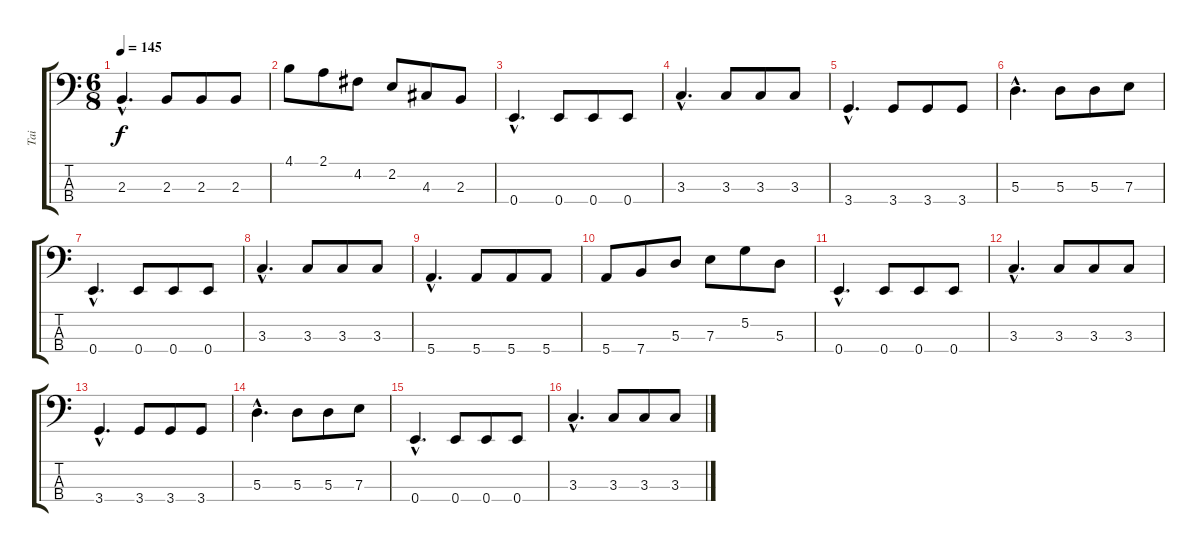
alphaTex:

\track ("Tai" "Tai") {instrument electricbassfinger}
\staff {score tabs}
\tuning (G2 D2 A1 E1) {hide}
\ts (6 8)
\tempo 145
\clef f4
\ks c
2.3{hac}.4{d dy f} 2.3.8 2.3.8 2.3.8 |
4.1.8 2.1.8 4.2.8 2.2.8 4.3.8 2.3.8 |
0.4{hac}.4{d} 0.4.8 0.4.8 0.4.8 |
3.3{hac}.4{d} 3.3.8 3.3.8 3.3.8 |
3.4{hac}.4{d} 3.4.8 3.4.8 3.4.8 |
5.3{hac}.4{d} 5.3.8 5.3.8 7.3.8 |
0.4{hac}.4{d} 0.4.8 0.4.8 0.4.8 |
3.3{hac}.4{d} 3.3.8 3.3.8 3.3.8 |
5.4{hac}.4{d} 5.4.8 5.4.8 5.4.8 |
5.4.8 7.4.8 5.3.8 7.3.8 5.2.8 5.3.8 |
0.4{hac}.4{d} 0.4.8 0.4.8 0.4.8 |
3.3{hac}.4{d} 3.3.8 3.3.8 3.3.8 |
3.4{hac}.4{d} 3.4.8 3.4.8 3.4.8 |
5.3{hac}.4{d} 5.3.8 5.3.8 7.3.8 |
0.4{hac}.4{d} 0.4.8 0.4.8 0.4.8 |
3.3{hac}.4{d} 3.3.8 3.3.8 3.3.8
